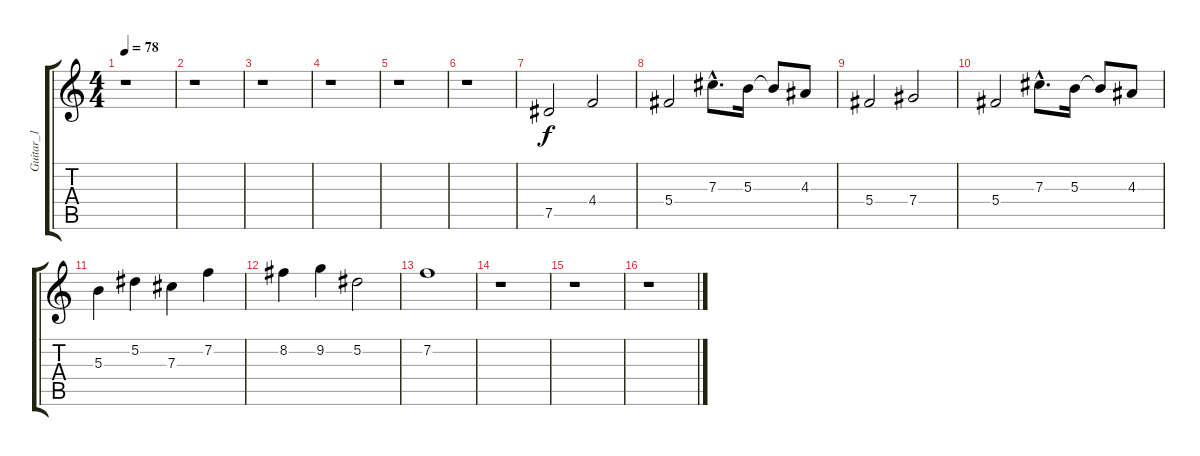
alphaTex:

\track ("Guitar_1" "Guitar_1") {instrument distortionguitar}
\staff {score tabs}
\tuning (Eb4 Bb3 Gb3 Db3 Ab2 Eb2) {hide}
\ts (4 4)
\tempo 78
\clef g2
\ks c
r.1{dy f} |
r.1 |
r.1 |
r.1 |
r.1 |
r.1 |
7.5.2{instrument distortionguitar} 4.4.2 |
5.4.2 7.3{hac}.8{d} 5.3.16 5.3{t}.8 4.3.8 |
5.4.2 7.4.2 |
5.4.2 7.3{hac}.8{d} 5.3.16 5.3{t}.8 4.3.8 |
5.3.4 5.2.4 7.3.4 7.2.4 |
8.2.4 9.2.4 5.2.2 |
7.2.1 |
r.1 |
r.1 |
r.1
